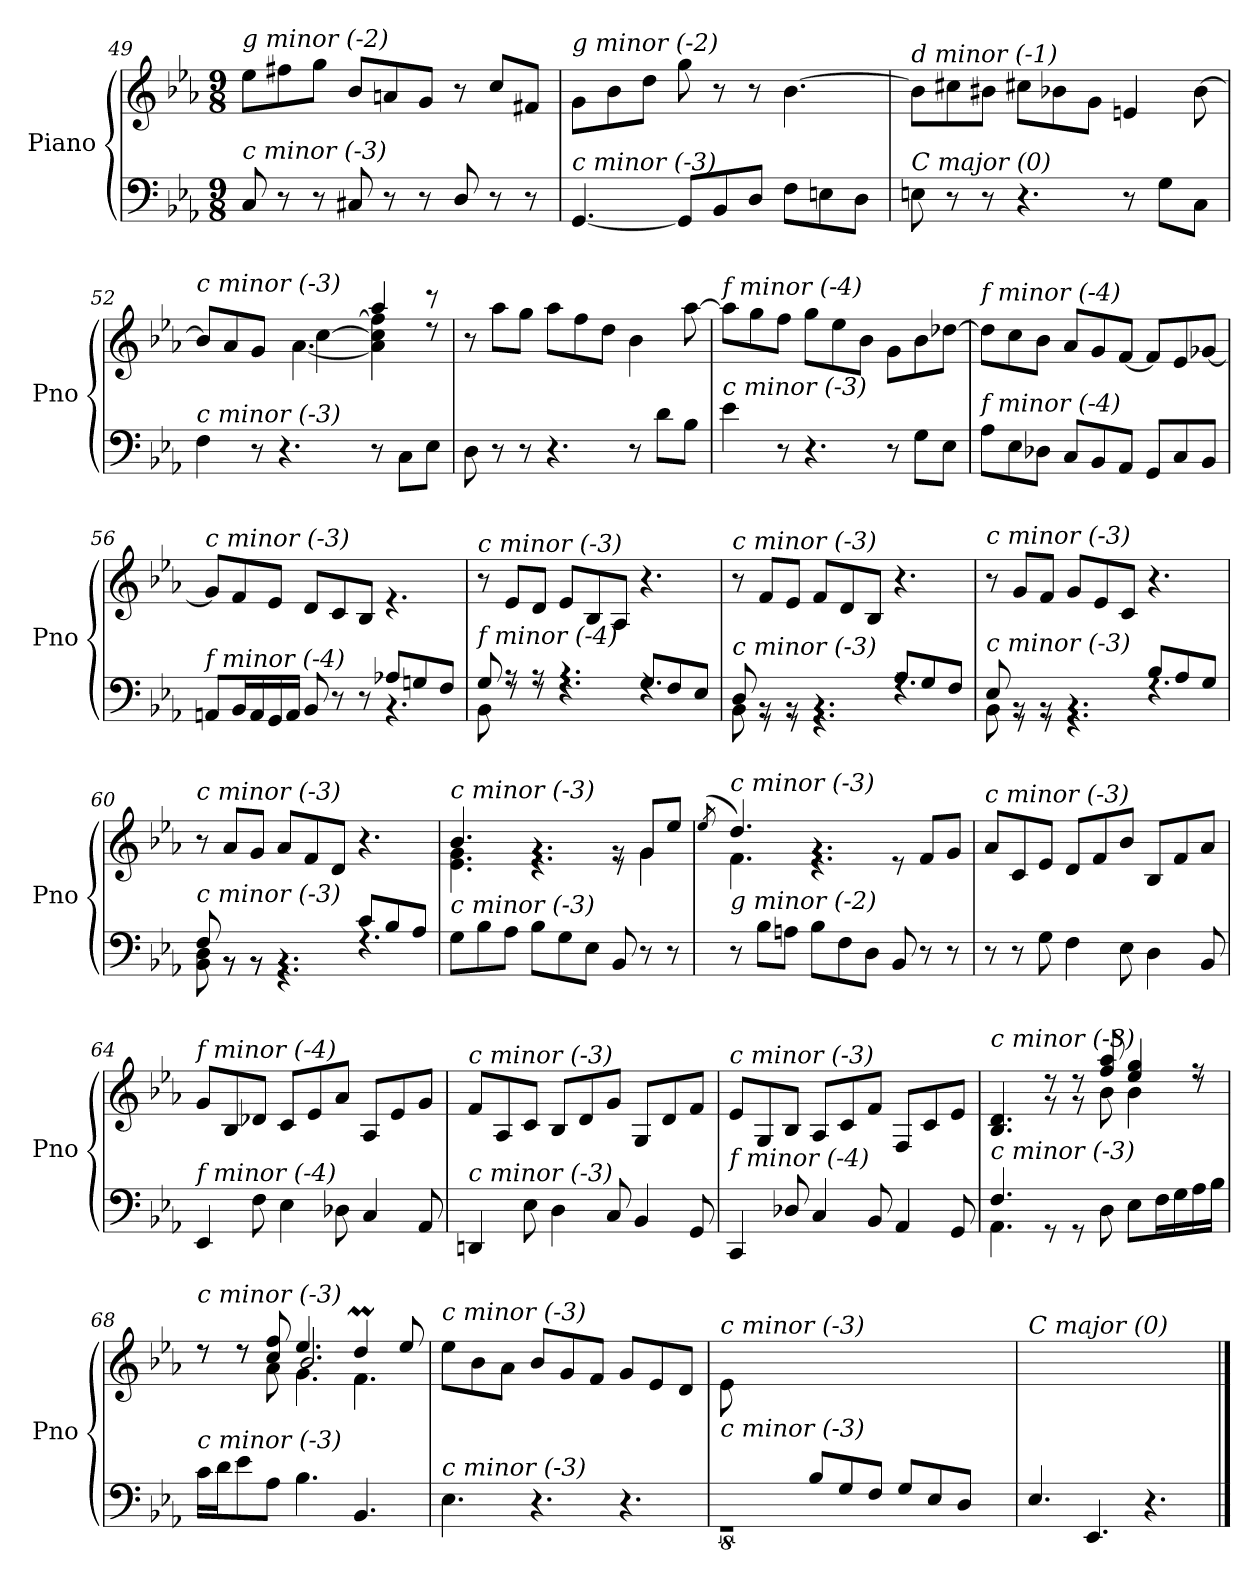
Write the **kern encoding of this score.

**kern	**kern
*part1	*part1
*staff2	*staff1
*I"Piano	*
*I'Pno	*
!!LO:PB:g=z
*clefF4	*clefG2
*k[b-e-a-]	*k[b-e-a-]
*M9/8	*M9/8
=49	=49
!	!LO:TX:i:t=g minor (-2)
!LO:TX:i:t=c minor (-3)	!
8C/	8ee-\L
8r	8ff#X\
8r	8gg\J
8C#X/	8b-/L
8r	8an/
8r	8g/J
8D/	8r
8r	8cc/L
8r	8f#X/J
=50	=50
!	!LO:TX:i:t=g minor (-2)
!LO:TX:i:t=c minor (-3)	!
[4.GG/	8g\L
.	8b-\
.	8dd\J
8GG/L]	8gg\
8BB-/	8r
8D/J	8r
8F\L	[4.b-\
8En\	.
8D\J	.
=51	=51
!	!LO:TX:i:t=d minor (-1)
!LO:TX:i:t=C major (0)	!
8En\	8b-\L]
8r	8cc#Xi\
8r	8b#Xj\J
4.r	8cc#Xi\L
.	8b-\
.	8g\J
8r	4en/
8G\L	.
8C\J	[8b-\
=52	=52
*^	*^
*	*^	*	*^
!	!	!	!LO:TX:i:t=c minor (-3)	!	!
!LO:TX:i:t=c minor (-3)	!	!	!	!	!
4.ryy	2ryy	4F\	8b-/L]	4.ryy	2ryy
.	.	.	8a-/	.	.
.	.	8r	8g/J	.	.
2.ryy	.	4.r	8a-/Lyy	[4.a-\	.
.	4ryy	.	8cc/	.	[4cc\
.	.	.	[8ff/J	.	.
.	4.ryy	8r	4aa-/	4a-\] 4cc\] 4ff\]	4.ryy
.	.	8C\L	.	.	.
.	.	8E-\J	8r	8rdd	.
*	*	*	*	*v	*v
=53	=53	=53	=53	=53
!	!	!	!LO:TX:i:t=c minor (-3)	!
!LO:TX:i:t=c minor (-3)	!	!	!	!
*v	*v	*v	*	*
*	*v	*v
8D\	8r
8r	8aa-\L
8r	8gg\J
4.r	8aa-\L
.	8ff\
.	8dd\J
8r	4b-\
8d\L	.
8B-\J	[8aa-\
!!LO:LB:g=z
=54	=54
!	!LO:TX:i:t=f minor (-4)
!LO:TX:i:t=c minor (-3)	!
4e-\	8aa-\L]
.	8gg\
8r	8ff\J
4.r	8gg\L
.	8ee-\
.	8b-\J
8r	8g\L
8G\L	8b-\
8E-\J	[8dd-X\J
=55	=55
!	!LO:TX:i:t=f minor (-4)
!LO:TX:i:t=f minor (-4)	!
8A-\L	8dd-\L]
8E-\	8cc\
8D-X\J	8b-\J
8C/L	8a-/L
8BB-/	8g/
8AA-/J	[8f/J
8GG/L	8f/L]
8C/	8e-/
8BB-/J	[8g-X/J
=56	=56
*^	*^
*	*^	*	*
!	!	!	!LO:TX:i:t=c minor (-3)	!
!LO:TX:i:t=f minor (-4)	!	!	!	!
2.ryy	2.ryy	8AAn/L	8g-/L]	2.ryy
.	.	16BB-/L	8f/	.
.	.	16AA/	.	.
.	.	16GG/	8e-/J	.
.	.	16AA/JJ	.	.
.	.	8BB-/	8d/L	.
.	.	8r	8c/	.
.	.	8r	8B-/J	.
8A-X/L	4.ryy	4.rBB	4.ryy	4.re
8Gn/	.	.	.	.
8F/J	.	.	.	.
*	*v	*v	*	*
*	*	*v	*v
=57	=57	=57
!	!	!LO:TX:i:t=c minor (-3)
!LO:TX:i:t=f minor (-4)	!	!
8G/	8BB-\	8r
8r	8rF	8e-/L
8r	8rF	8d/J
4.r	4.rF	8e-/L
.	.	8B-/
.	.	8A-/J
8G/L	4.rF	4.r
8F/	.	.
8E-/J	.	.
!!LO:LB:g=z
=58	=58	=58
!	!	!LO:TX:i:t=c minor (-3)
!LO:TX:i:t=c minor (-3)	!	!
8D/	8BB-\	8r
8rGG	8rBB	8f/L
8rGG	8rBB	8e-/J
4.rGG	4.rBB	8f/L
.	.	8d/
.	.	8B-/J
8A-/L	4.rF	4.r
8G/	.	.
8F/J	.	.
=59	=59	=59
!	!	!LO:TX:i:t=c minor (-3)
!LO:TX:i:t=c minor (-3)	!	!
8E-/	8BB-\	8r
8rBB	8r	8g/L
8rBB	8r	8f/J
4.rBB	4.r	8g/L
.	.	8e-/
.	.	8c/J
8B-/L	4.rF	4.r
8A-/	.	.
8G/J	.	.
=60	=60	=60
!	!	!LO:TX:i:t=c minor (-3)
!LO:TX:i:t=c minor (-3)	!	!
8F/	8BB-\ 8D\	8r
8rBB	8r	8a-/L
8rBB	8r	8g/J
4.rBB	4.r	8a-/L
.	.	8f/
.	.	8d/J
8c/L	4.rF	4.r
8B-/	.	.
8A-/J	.	.
*v	*v	*
=61	=61
*	*^
!	!LO:TX:i:t=c minor (-3)	!
!LO:TX:i:t=c minor (-3)	!	!
8G\L	4.b-/	4.e-\ 4.g\
8B-\	.	.
8A-\J	.	.
8B-\L	4.rg	4.r
8G\	.	.
8E-\J	.	.
8BB-/	8rg	8r
8r	8g/L	4g\
8r	8ee-/J	.
*	*v	*v
=62	=62
.	(8qee-/
*^	*^
*	*^	*	*^
!	!	!	!LO:TX:i:t=c minor (-3)	!	!
!LO:TX:i:t=g minor (-2)	!	!	!	!	!
2.ryy	4.ryy	8r	4.dd/)	4.f\	8ee-!yy
.	.	8B-\L	.	.	4dd!yy
.	.	8An\J	.	.	.
.	2.ryy	8B-\L	4.rg	4.r	2.ryy
.	.	8F\	.	.	.
.	.	8D\J	.	.	.
4.ryy	.	8BB-/	8re	4.ryy	.
.	.	8r	8f/L	.	.
.	.	8r	8g/J	.	.
*	*	*	*v	*v	*v
!!LO:LB:g=z
=63	=63	=63	=63
!	!	!	!LO:TX:i:t=c minor (-3)
!LO:TX:i:t=g minor (-2)	!	!	!
*v	*v	*v	*
8r	8a-/L
8r	8c/
8G\	8e-/J
4F\	8d/L
.	8f/
8E-\	8b-/J
4D\	8B-/L
.	8f/
8BB-/	8a-/J
=64	=64
!	!LO:TX:i:t=f minor (-4)
!LO:TX:i:t=f minor (-4)	!
4EE-/	8g/L
.	8B-/
8F\	8d-X/J
4E-\	8c/L
.	8e-/
8D-X\	8a-/J
4C/	8A-/L
.	8e-/
8AA-/	8g/J
=65	=65
!	!LO:TX:i:t=c minor (-3)
!LO:TX:i:t=c minor (-3)	!
4DDn/	8f/L
.	8A-/
8E-\	8c/J
4D\	8B-/L
.	8d/
8C/	8g/J
4BB-/	8G/L
.	8d/
8GG/	8f/J
=66	=66
!	!LO:TX:i:t=c minor (-3)
!LO:TX:i:t=f minor (-4)	!
4CC/	8e-/L
.	8G/
8D-X/	8B-/J
4C/	8A-/L
.	8c/
8BB-/	8f/J
4AA-/	8F/L
.	8c/
8GG/	8e-/J
!!LO:LB:g=z
=67	=67
*^	*^
*	*^	*	*^
!	!	!	!LO:TX:i:t=c minor (-3)	!	!
!LO:TX:i:t=c minor (-3)	!	!	!	!	!
4.ryy	4.F/	4.AA-\	4.B-/ 4.d/	4.ryy	4.ryy
2.ryy	8rGG	2.ryy	8rg	8rdd	2.ryy
.	8rGG	.	8rg	8rdd	.
.	8D\	.	8ff/ 8aa-/	8b-\	.
.	8E-\L	.	4ee-/ 4gg/	4b-\	.
.	16F\L	.	.	.	.
.	16G\	.	.	.	.
.	16A-\	.	8r	8rdd	.
.	16B-\JJ	.	.	.	.
*	*v	*v	*	*	*
=68	=68	=68	=68	=68
!	!	!LO:TX:i:t=c minor (-3)	!	!
!LO:TX:i:t=c minor (-3)	!	!	!	!
4.ryy	16c\LL	8r	8rdd	4.ryy
.	16d\J	.	.	.
.	8e-\	8r	8rdd	.
.	8A-\J	8cc/ 8ff/	8a-\	.
2.ryy	4.B-\	4.ee-/	4.g\	2.b-/
.	4.BB-/	4ddm/	4.f\	.
.	.	8ee-/	.	.
*v	*v	*	*	*
*	*v	*v	*v
=69	=69
!	!LO:TX:i:t=c minor (-3)
!LO:TX:i:t=c minor (-3)	!
4.E-\	8ee-\L
.	8b-\
.	8a-\J
4.r	8b-/L
.	8g/
.	8f/J
4.r	8g/L
.	8e-/
.	8d/J
=70	=70
*^	*
!	!	!LO:TX:i:t=c minor (-3)
!LO:TX:i:t=c minor (-3)	!	!
8ryy	8%9rGG	8e-\L
8B-/	.	1ryy
8A-/J	.	.
8B-/L	.	.
8G/	.	.
8F/J	.	.
8G/L	.	.
8E-/	.	.
8D/J	.	.
8ryy	8ryy	8ryy
=71	=71	=71
!	!	!LO:TX:i:t=C major (0)
!LO:TX:i:t=c minor (-3)	!	!
*v	*v	*
4.E-/	1ryy
4.EE-/	.
4.r	.
.	8ryy
==	==
*-	*-
